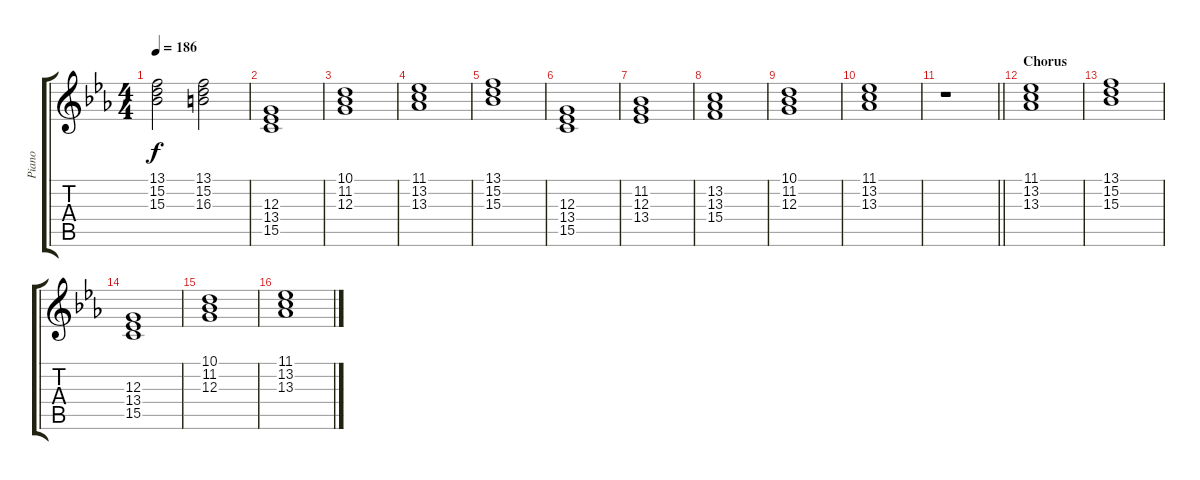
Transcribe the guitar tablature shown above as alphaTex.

\track ("Piano" "Piano") {instrument acousticgrandpiano}
\staff {score tabs}
\tuning (E4 B3 G3 D3 A2 E2) {hide}
\ts (4 4)
\tempo 186
\clef g2
\ks eb
(13.1 15.2 15.3).2{dy f} (13.1 15.2 16.3).2 |
(12.3 13.4 15.5).1 |
(10.1 11.2 12.3).1 |
(11.1 13.2 13.3).1 |
(13.1 15.2 15.3).1 |
(12.3 13.4 15.5).1 |
(11.2 12.3 13.4).1 |
(13.2 13.3 15.4).1 |
(10.1 11.2 12.3).1 |
(11.1 13.2 13.3).1 |
\barLineRight lightlight
r.1 |
\section ("" "Chorus")
(11.1 13.2 13.3).1 |
(13.1 15.2 15.3).1 |
(12.3 13.4 15.5).1 |
(10.1 11.2 12.3).1 |
(11.1 13.2 13.3).1
